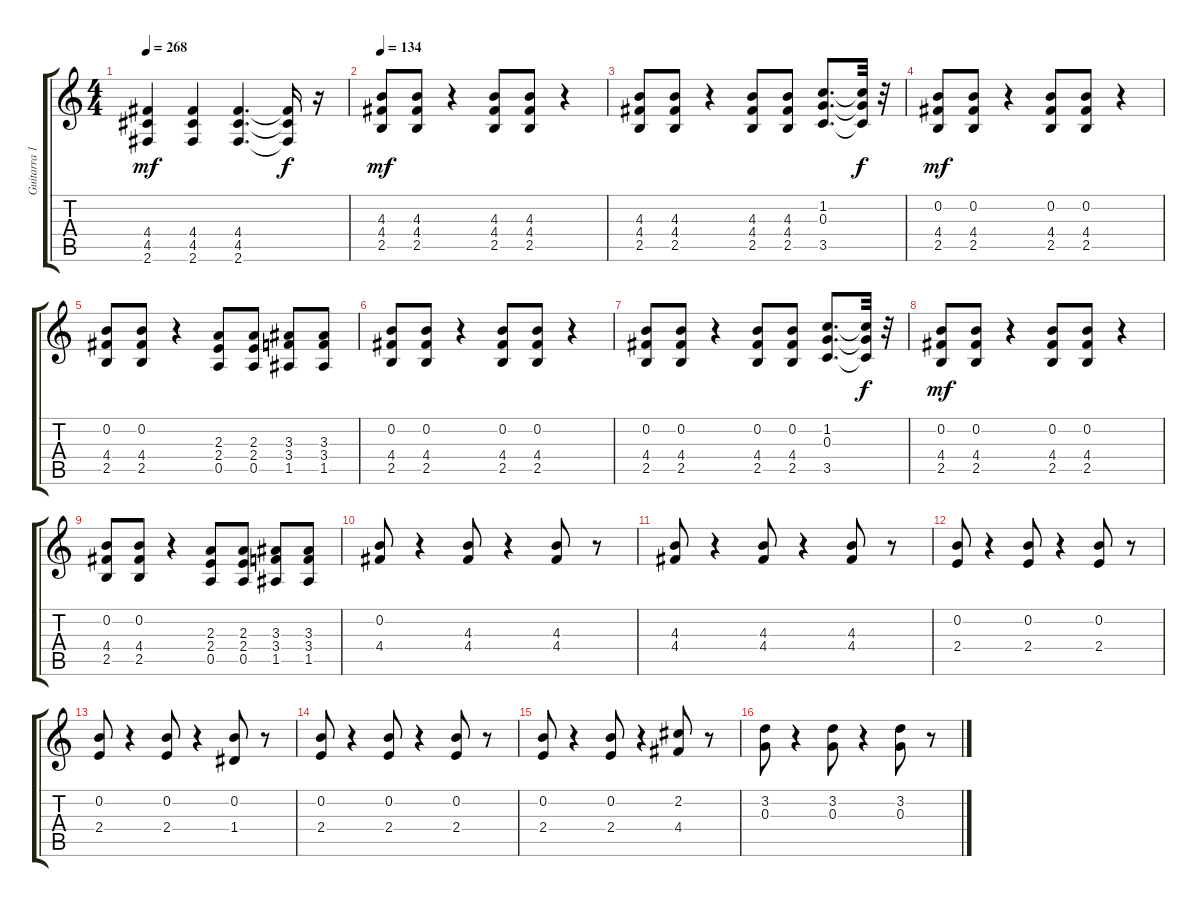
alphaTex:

\track ("Guitarra 1" "Guitarra 1") {instrument distortionguitar}
\staff {score tabs}
\tuning (E4 B3 G3 D3 A2 E2) {hide}
\ts (4 4)
\tempo 268
\clef g2
\ks c
(4.4 4.5 2.6).4{dy mf} (4.4 4.5 2.6).4 (4.4 4.5 2.6).4{d} (4.4{t} 4.5{t} 2.6{t}).16{dy f} r.16 |
\tempo 134
(4.3 4.4 2.5).8{dy mf} (4.3 4.4 2.5).8 r.4 (4.3 4.4 2.5).8 (4.3 4.4 2.5).8 r.4 |
(4.3 4.4 2.5).8 (4.3 4.4 2.5).8 r.4 (4.3 4.4 2.5).8 (4.3 4.4 2.5).8 (1.2 0.3 3.5).8{d} (1.2{t} 0.3{t} 3.5{t}).32{dy f} r.32 |
(0.2 4.4 2.5).8{dy mf} (0.2 4.4 2.5).8 r.4 (0.2 4.4 2.5).8 (0.2 4.4 2.5).8 r.4 |
(0.2 4.4 2.5).8 (0.2 4.4 2.5).8 r.4 (2.3 2.4 0.5).8 (2.3 2.4 0.5).8 (3.3 3.4 1.5).8 (3.3 3.4 1.5).8 |
(0.2 4.4 2.5).8 (0.2 4.4 2.5).8 r.4 (0.2 4.4 2.5).8 (0.2 4.4 2.5).8 r.4 |
(0.2 4.4 2.5).8 (0.2 4.4 2.5).8 r.4 (0.2 4.4 2.5).8 (0.2 4.4 2.5).8 (1.2 0.3 3.5).8{d} (1.2{t} 0.3{t} 3.5{t}).32{dy f} r.32 |
(0.2 4.4 2.5).8{dy mf} (0.2 4.4 2.5).8 r.4 (0.2 4.4 2.5).8 (0.2 4.4 2.5).8 r.4 |
(0.2 4.4 2.5).8 (0.2 4.4 2.5).8 r.4 (2.3 2.4 0.5).8 (2.3 2.4 0.5).8 (3.3 3.4 1.5).8 (3.3 3.4 1.5).8 |
(0.2 4.4).8 r.4 (4.3 4.4).8 r.4 (4.3 4.4).8 r.8 |
(4.3 4.4).8 r.4 (4.3 4.4).8 r.4 (4.3 4.4).8 r.8 |
(0.2 2.4).8 r.4 (0.2 2.4).8 r.4 (0.2 2.4).8 r.8 |
(0.2 2.4).8 r.4 (0.2 2.4).8 r.4 (0.2 1.4).8 r.8 |
(0.2 2.4).8 r.4 (0.2 2.4).8 r.4 (0.2 2.4).8 r.8 |
(0.2 2.4).8 r.4 (0.2 2.4).8 r.4 (2.2 4.4).8 r.8 |
(3.2 0.3).8 r.4 (3.2 0.3).8 r.4 (3.2 0.3).8 r.8
